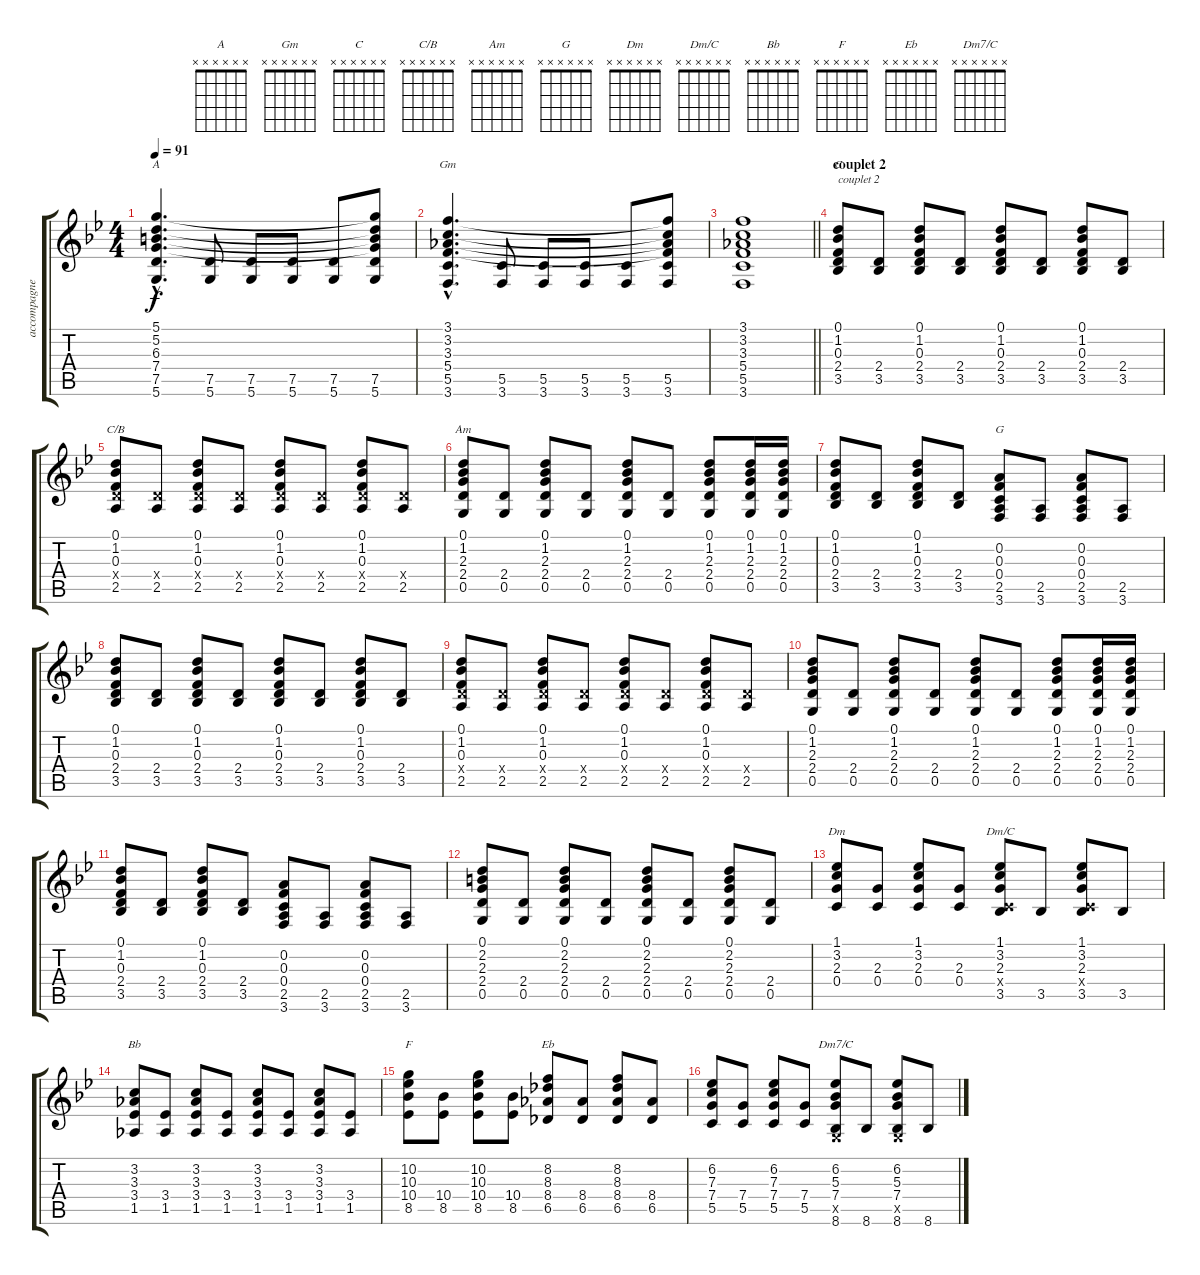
\track ("accompagnement" "accompagne") {instrument acousticguitarsteel}
\staff {score tabs}
\tuning (D4 A3 F3 C3 G2 D2) {hide}
\chord ("A" x x x x x x)
\chord ("Gm" x x x x x x)
\chord ("C" x x x x x x)
\chord ("C/B" x x x x x x)
\chord ("Am" x x x x x x)
\chord ("G" x x x x x x)
\chord ("Dm" x x x x x x)
\chord ("Dm/C" x x x x x x)
\chord ("Bb" x x x x x x)
\chord ("F" x x x x x x)
\chord ("Eb" x x x x x x)
\chord ("Dm7/C" x x x x x x)
\ts (4 4)
\tempo 91
\clef g2
\ks bb
(5.1{hac} 5.2{hac} 6.3{hac} 7.4{hac} 7.5{hac} 5.6{hac}).4{d ch "A" dy f} (7.5 5.6).8 (7.5 5.6).8 (7.5 5.6).8 (7.5 5.6).8 (5.1{t} 5.2{t} 6.3{t} 7.4{t} 7.5 5.6).8 |
(3.1{hac} 3.2{hac} 3.3{hac} 5.4{hac} 5.5{hac} 3.6{hac}).4{d ch "Gm"} (5.5 3.6).8 (5.5 3.6).8 (5.5 3.6).8 (5.5 3.6).8 (3.1{t} 3.2{t} 3.3{t} 5.4{t} 5.5 3.6).8 |
\barLineRight lightlight
(3.1 3.2 3.3 5.4 5.5 3.6).1 |
\section ("" "couplet 2")
(0.1 1.2 0.3 2.4 3.5).8{ch "C" txt "couplet 2"} (2.4 3.5).8 (0.1 1.2 0.3 2.4 3.5).8 (2.4 3.5).8 (0.1 1.2 0.3 2.4 3.5).8 (2.4 3.5).8 (0.1 1.2 0.3 2.4 3.5).8 (2.4 3.5).8 |
(0.1 1.2 0.3 2.4{x} 2.5).8{ch "C/B"} (2.4{x} 2.5).8 (0.1 1.2 0.3 2.4{x} 2.5).8 (2.4{x} 2.5).8 (0.1 1.2 0.3 2.4{x} 2.5).8 (2.4{x} 2.5).8 (0.1 1.2 0.3 2.4{x} 2.5).8 (2.4{x} 2.5).8 |
(0.1 1.2 2.3 2.4 0.5).8{ch "Am"} (2.4 0.5).8 (0.1 1.2 2.3 2.4 0.5).8 (2.4 0.5).8 (0.1 1.2 2.3 2.4 0.5).8 (2.4 0.5).8 (0.1 1.2 2.3 2.4 0.5).8 (0.1 1.2 2.3 2.4 0.5).16 (0.1 1.2 2.3 2.4 0.5).16 |
(0.1 1.2 0.3 2.4 3.5).8 (2.4 3.5).8 (0.1 1.2 0.3 2.4 3.5).8 (2.4 3.5).8 (0.2 0.3 0.4 2.5 3.6).8{ch "G"} (2.5 3.6).8 (0.2 0.3 0.4 2.5 3.6).8 (2.5 3.6).8 |
(0.1 1.2 0.3 2.4 3.5).8 (2.4 3.5).8 (0.1 1.2 0.3 2.4 3.5).8 (2.4 3.5).8 (0.1 1.2 0.3 2.4 3.5).8 (2.4 3.5).8 (0.1 1.2 0.3 2.4 3.5).8 (2.4 3.5).8 |
(0.1 1.2 0.3 2.4{x} 2.5).8 (2.4{x} 2.5).8 (0.1 1.2 0.3 2.4{x} 2.5).8 (2.4{x} 2.5).8 (0.1 1.2 0.3 2.4{x} 2.5).8 (2.4{x} 2.5).8 (0.1 1.2 0.3 2.4{x} 2.5).8 (2.4{x} 2.5).8 |
(0.1 1.2 2.3 2.4 0.5).8 (2.4 0.5).8 (0.1 1.2 2.3 2.4 0.5).8 (2.4 0.5).8 (0.1 1.2 2.3 2.4 0.5).8 (2.4 0.5).8 (0.1 1.2 2.3 2.4 0.5).8 (0.1 1.2 2.3 2.4 0.5).16 (0.1 1.2 2.3 2.4 0.5).16 |
(0.1 1.2 0.3 2.4 3.5).8 (2.4 3.5).8 (0.1 1.2 0.3 2.4 3.5).8 (2.4 3.5).8 (0.2 0.3 0.4 2.5 3.6).8 (2.5 3.6).8 (0.2 0.3 0.4 2.5 3.6).8 (2.5 3.6).8 |
(0.1 2.2 2.3 2.4 0.5).8 (2.4 0.5).8 (0.1 2.2 2.3 2.4 0.5).8 (2.4 0.5).8 (0.1 2.2 2.3 2.4 0.5).8 (2.4 0.5).8 (0.1 2.2 2.3 2.4 0.5).8 (2.4 0.5).8 |
(1.1 3.2 2.3 0.4).8{ch "Dm"} (2.3 0.4).8 (1.1 3.2 2.3 0.4).8 (2.3 0.4).8 (1.1 3.2 2.3 0.4{x} 3.5).8{ch "Dm/C"} 3.5.8 (1.1 3.2 2.3 0.4{x} 3.5).8 3.5.8 |
(3.2 3.3 3.4 1.5).8{ch "Bb"} (3.4 1.5).8 (3.2 3.3 3.4 1.5).8 (3.4 1.5).8 (3.2 3.3 3.4 1.5).8 (3.4 1.5).8 (3.2 3.3 3.4 1.5).8 (3.4 1.5).8 |
(10.2 10.3 10.4 8.5).8{ch "F"} (10.4 8.5).8 (10.2 10.3 10.4 8.5).8 (10.4 8.5).8 (8.2 8.3 8.4 6.5).8{ch "Eb"} (8.4 6.5).8 (8.2 8.3 8.4 6.5).8 (8.4 6.5).8 |
(6.2 7.3 7.4 5.5).8 (7.4 5.5).8 (6.2 7.3 7.4 5.5).8 (7.4 5.5).8 (6.2 5.3 7.4 0.5{x} 8.6).8{ch "Dm7/C"} 8.6.8 (6.2 5.3 7.4 0.5{x} 8.6).8 8.6.8
